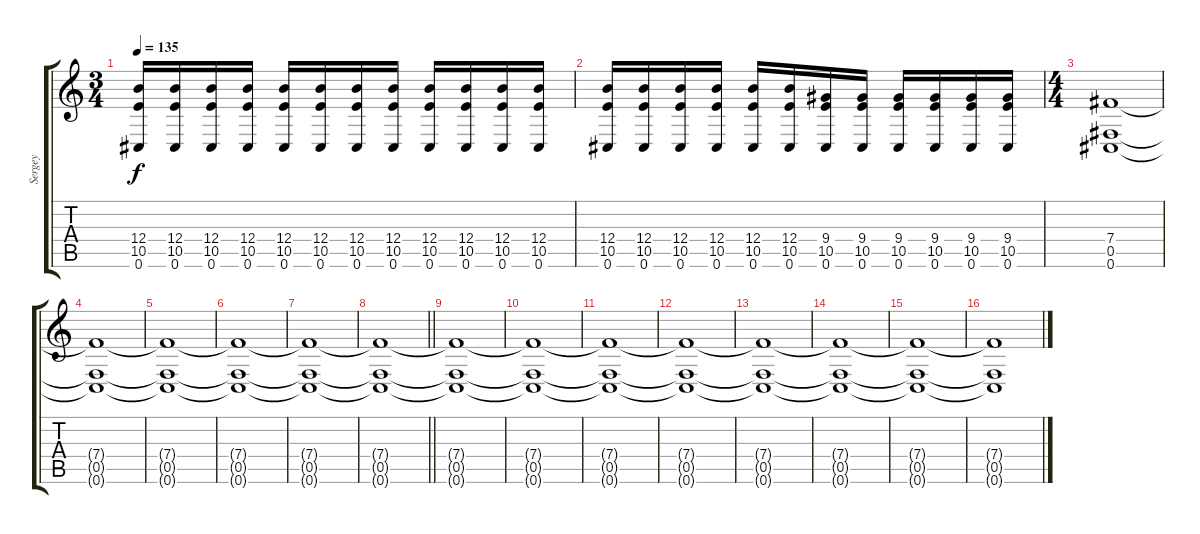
\track ("Sergey" "Sergey") {instrument distortionguitar}
\staff {score tabs}
\tuning (Db4 Ab3 E3 B2 Gb2 Db2) {hide}
\ts (3 4)
\tempo 135
\clef g2
\ks c
(12.4 10.5 0.6).16{dy f} (12.4 10.5 0.6).16 (12.4 10.5 0.6).16 (12.4 10.5 0.6).16 (12.4 10.5 0.6).16 (12.4 10.5 0.6).16 (12.4 10.5 0.6).16 (12.4 10.5 0.6).16 (12.4 10.5 0.6).16 (12.4 10.5 0.6).16 (12.4 10.5 0.6).16 (12.4 10.5 0.6).16 |
(12.4 10.5 0.6).16 (12.4 10.5 0.6).16 (12.4 10.5 0.6).16 (12.4 10.5 0.6).16 (12.4 10.5 0.6).16 (12.4 10.5 0.6).16 (9.4 10.5 0.6).16 (9.4 10.5 0.6).16 (9.4 10.5 0.6).16 (9.4 10.5 0.6).16 (9.4 10.5 0.6).16 (9.4 10.5 0.6).16 |
\ts (4 4)
(7.4 0.5 0.6).1 |
(7.4{t} 0.5{t} 0.6{t}).1 |
(7.4{t} 0.5{t} 0.6{t}).1 |
(7.4{t} 0.5{t} 0.6{t}).1 |
(7.4{t} 0.5{t} 0.6{t}).1 |
\barLineRight lightlight
(7.4{t} 0.5{t} 0.6{t}).1 |
(7.4{t} 0.5{t} 0.6{t}).1 |
(7.4{t} 0.5{t} 0.6{t}).1 |
(7.4{t} 0.5{t} 0.6{t}).1 |
(7.4{t} 0.5{t} 0.6{t}).1 |
(7.4{t} 0.5{t} 0.6{t}).1 |
(7.4{t} 0.5{t} 0.6{t}).1 |
(7.4{t} 0.5{t} 0.6{t}).1 |
(7.4{t} 0.5{t} 0.6{t}).1
